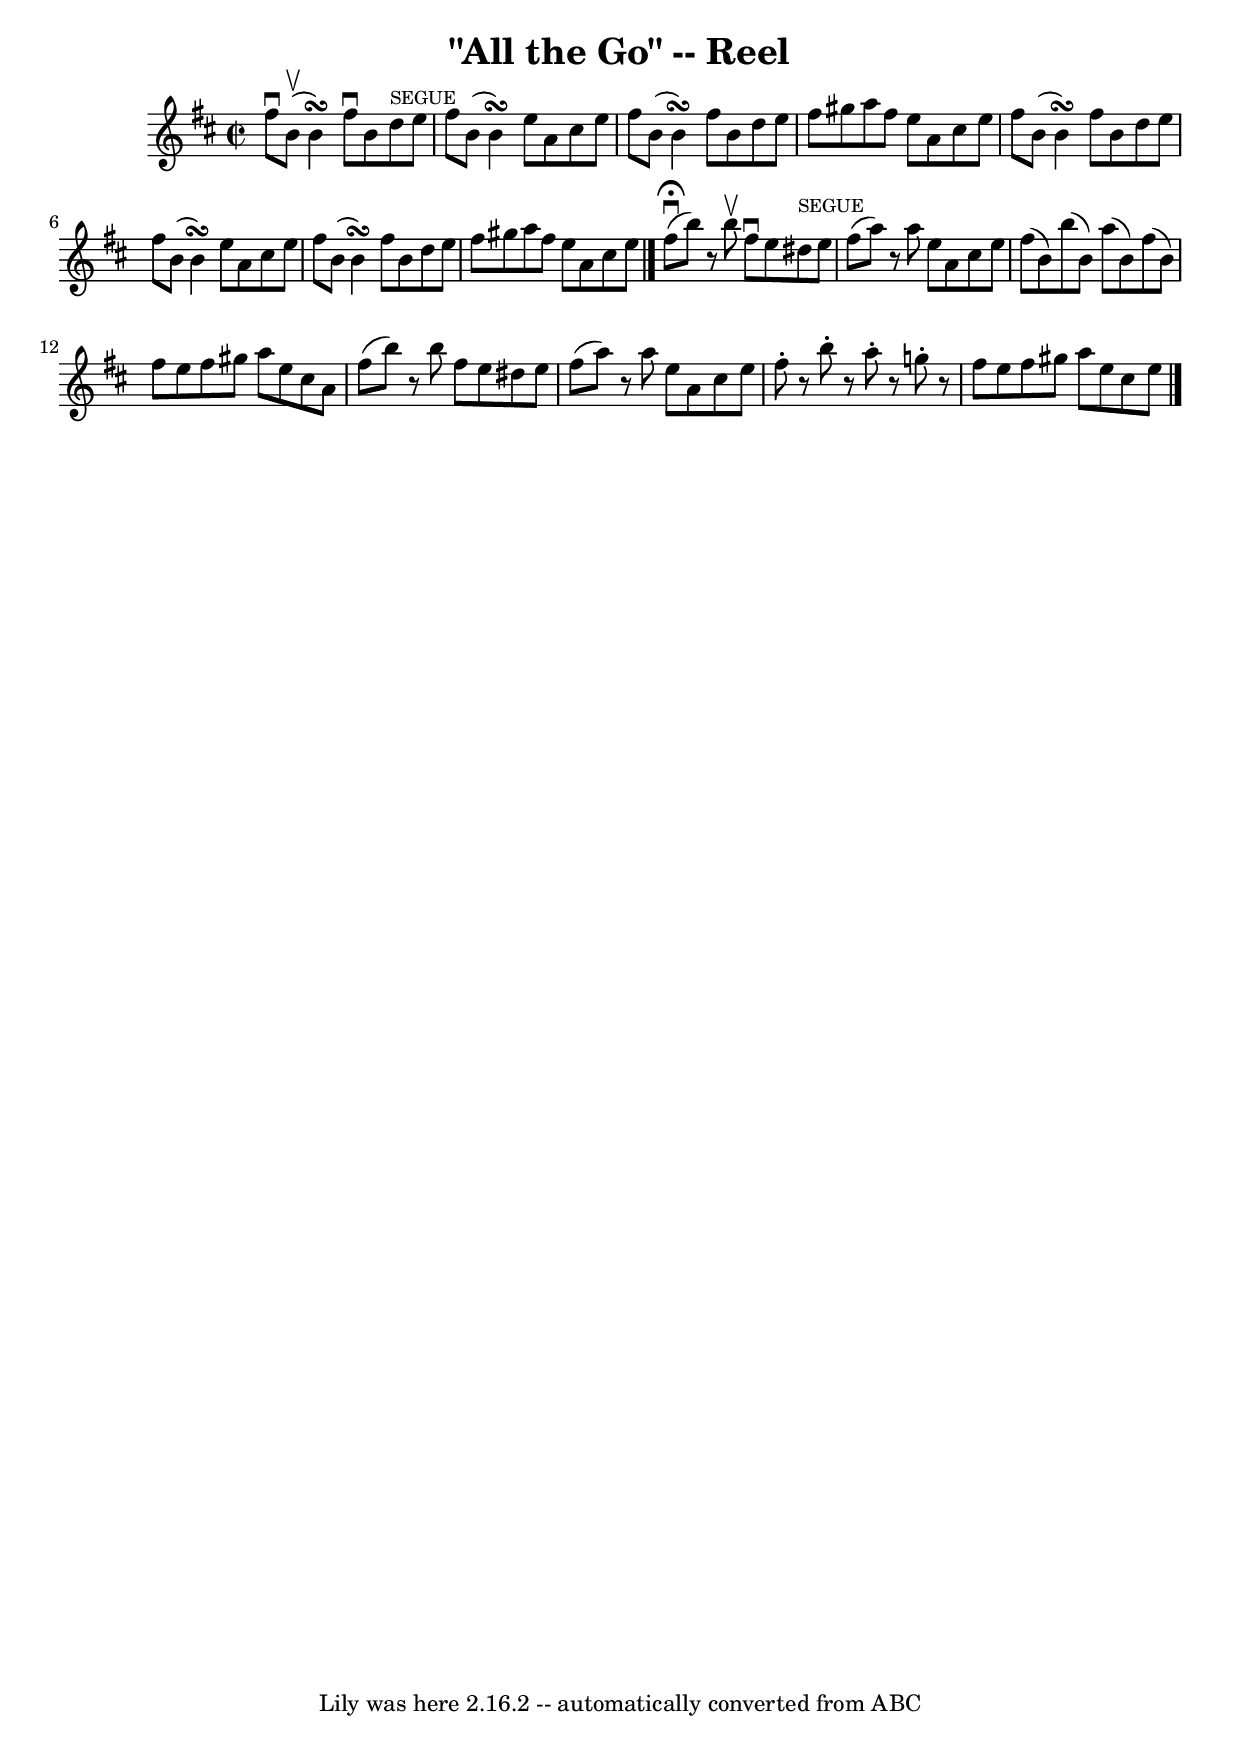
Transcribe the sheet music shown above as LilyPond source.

\version "2.16.2"
\include "Mammoth.ily"
\header {
  %% book = "Ryan's Mammoth Collection"
  crossRefNumber = "1"
  footnotes = "\\\\263"
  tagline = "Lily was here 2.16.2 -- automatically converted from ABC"
  title = "\"All the Go\" -- Reel"

}
voicedefault =  {


  \override Staff.TimeSignature #'style = #'C
  \time 2/2 
  \key b \minor
  fis''8^\downbow b'8^\upbow(b'4\turn)   
  fis''8^\downbow b'8 d''8^\segue e''8    |
  fis''8 b'8 (
  b'4\turn) e''8 a'8 cis''8 e''8    |
  fis''8 b'8 (
  b'4\turn) fis''8 b'8 d''8 e''8    |
  fis''8 gis''8 
  a''8 fis''8 e''8 a'8 cis''8 e''8    |
  fis''8    
  b'8 (b'4\turn) fis''8 b'8 d''8 e''8    |
  fis''8    
  b'8 (b'4\turn) e''8 a'8 cis''8 e''8    |
  fis''8    
  b'8 (b'4\turn) fis''8 b'8 d''8 e''8    |
  fis''8    
  gis''8 a''8 fis''8 e''8 a'8 cis''8 e''8    \bar "|."     
  fis''8^\fermata^\downbow(b''8)   r8 b''8^\upbow fis''8^\downbow   
  e''8 dis''8^\segue e''8    |
  fis''8 (a''8)   r8 a''8    
  e''8 a'8 cis''8 e''8    |
  fis''8 (b'8) b''8 (b'8  -) a''8 (b'8) fis''8 (b'8)   |
  fis''8 e''8    
  fis''8 gis''8 a''8 e''8 cis''8 a'8    |
  fis''8 (
  b''8)   r8 b''8 fis''8 e''8 dis''8 e''8    |
  fis''8 (
  a''8)   r8 a''8 e''8 a'8 cis''8 e''8    |
  fis''8 -. 
  r8 b''8 -.   r8 a''8 -.   r8 g''!8 -.   r8   |
  fis''8 e''8    
  fis''8 gis''8 a''8 e''8 cis''8 e''8          \bar "|."   

}

\score{
  <<

    \context Staff="default"
    {
      \voicedefault 
      
    }

  >>
  \layout {
    
  }
  \midi {
  }

}
